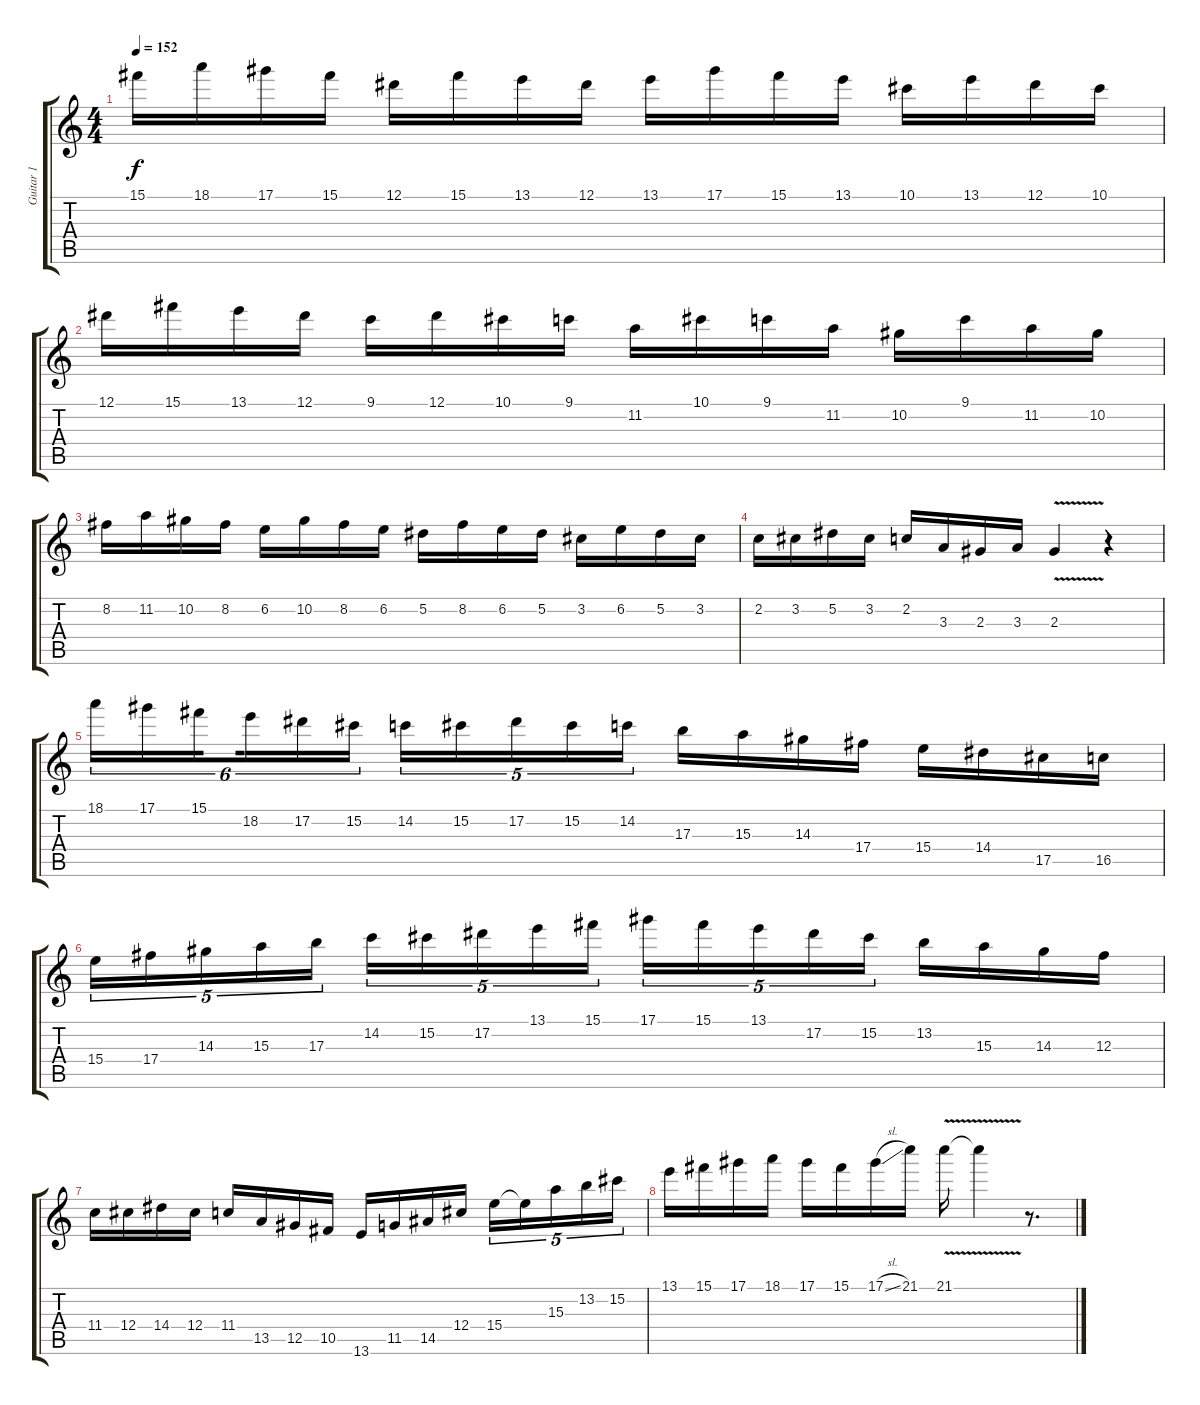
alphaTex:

\track ("Guitar 1" "Guitar 1") {instrument overdrivenguitar}
\staff {score tabs}
\tuning (Eb4 Bb3 Gb3 Db3 Ab2 Eb2) {hide}
\ts (4 4)
\tempo 152
\clef g2
\ks c
15.1.16{dy f} 18.1.16 17.1.16 15.1.16 12.1.16 15.1.16 13.1.16 12.1.16 13.1.16 17.1.16 15.1.16 13.1.16 10.1.16 13.1.16 12.1.16 10.1.16 |
12.1.16 15.1.16 13.1.16 12.1.16 9.1.16 12.1.16 10.1.16 9.1.16 11.2.16 10.1.16 9.1.16 11.2.16 10.2.16 9.1.16 11.2.16 10.2.16 |
8.2.16 11.2.16 10.2.16 8.2.16 6.2.16 10.2.16 8.2.16 6.2.16 5.2.16 8.2.16 6.2.16 5.2.16 3.2.16 6.2.16 5.2.16 3.2.16 |
2.2.16 3.2.16 5.2.16 3.2.16 2.2.16 3.3.16 2.3.16 3.3.16 2.3{v}.4 r.4 |
18.1.16{tu (6 4)} 17.1.16{tu (6 4)} 15.1.16{tu (6 4) beam splitsecondary} 18.2.16{tu (6 4)} 17.2.16{tu (6 4)} 15.2.16{tu (6 4)} 14.2.16{tu (5 4)} 15.2.16{tu (5 4)} 17.2.16{tu (5 4)} 15.2.16{tu (5 4)} 14.2.16{tu (5 4)} 17.3.16 15.3.16 14.3.16 17.4.16 15.4.16 14.4.16 17.5.16 16.5.16 |
15.4.16{tu (5 4)} 17.4.16{tu (5 4)} 14.3.16{tu (5 4)} 15.3.16{tu (5 4)} 17.3.16{tu (5 4)} 14.2.16{tu (5 4)} 15.2.16{tu (5 4)} 17.2.16{tu (5 4)} 13.1.16{tu (5 4)} 15.1.16{tu (5 4)} 17.1.16{tu (5 4)} 15.1.16{tu (5 4)} 13.1.16{tu (5 4)} 17.2.16{tu (5 4)} 15.2.16{tu (5 4)} 13.2.16 15.3.16 14.3.16 12.3.16 |
11.4.16 12.4.16 14.4.16 12.4.16 11.4.16 13.5.16 12.5.16 10.5.16 13.6.16 11.5.16 14.5.16 12.4.16 15.4.16{tu (5 4)} 15.4{t}.16{tu (5 4)} 15.3.16{tu (5 4)} 13.2.16{tu (5 4)} 15.2.16{tu (5 4)} |
13.1.16 15.1.16 17.1.16 18.1.16 17.1.16 15.1.16 17.1{sl}.16 21.1.16 21.1{v}.16 21.1{t}.4 r.8{d}
